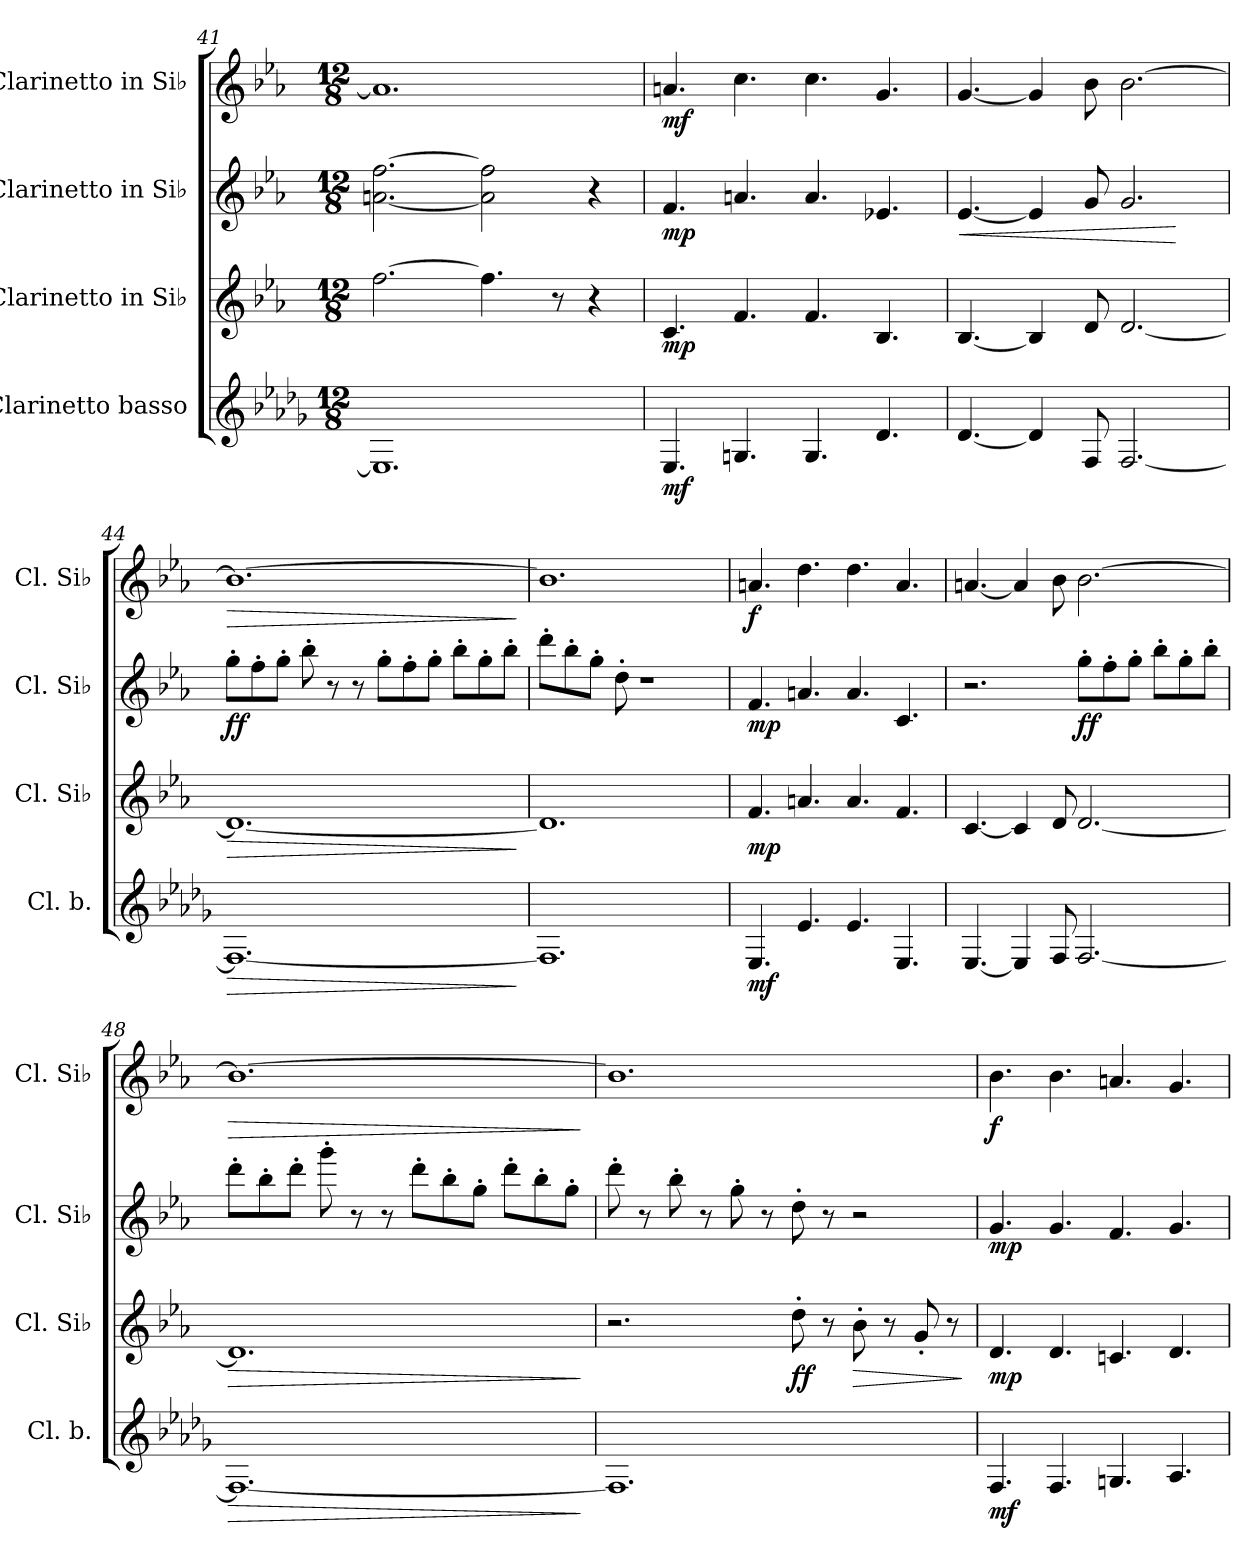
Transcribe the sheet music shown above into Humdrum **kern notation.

**kern	**dynam	**kern	**dynam	**kern	**dynam	**kern	**dynam
*part4	*part4	*part3	*part3	*part2	*part2	*part1	*part1
*staff4	*staff4	*staff3	*staff3	*staff2	*staff2	*staff1	*staff1
*I"Clarinetto basso	*	*I"Clarinetto in Si♭	*	*I"Clarinetto in Si♭	*	*I"Clarinetto in Si♭	*
*I'Cl. b.	*	*I'Cl. Si♭	*	*I'Cl. Si♭	*	*I'Cl. Si♭	*
*clefG2	*	*clefG2	*	*clefG2	*	*clefG2	*
*ITrd8c14	*	*ITrd1c2	*	*ITrd1c2	*	*ITrd1c2	*
*k[b-e-a-d-g-]	*	*k[b-e-a-d-g-]	*	*k[b-e-a-d-g-]	*	*k[b-e-a-d-g-]	*
*M12/8	*	*M12/8	*	*M12/8	*	*M12/8	*
=41	=41	=41	=41	=41	=41	=41	=41
1.EE-]	.	[2.ee-\	.	[2.gn\ [2.ee-\	.	1.g]	.
.	.	4.ee-\]	.	2g\] 2ee-\]	.	.	.
.	.	8r	.	.	.	.	.
.	.	4r	.	4r	.	.	.
=42	=42	=42	=42	=42	=42	=42	=42
!	!LO:DY:b	!	!LO:DY:b	!	!LO:DY:b	!	!LO:DY:b
4.EE-/	mf	4.B-/	mp	4.e-/	mp	4.gn/	mf
4.GGn/	.	4.e-/	.	4.gn/	.	4.b-\	.
4.GG/	.	4.e-/	.	4.g/	.	4.b-\	.
4.D-/	.	4.A-/	.	4.d-X/	.	4.f/	.
!!LO:PB:g=z
=43	=43	=43	=43	=43	=43	=43	=43
!	!	!	!	!	!LO:HP:b	!	!
[4.D-/	.	[4.A-/	.	[4.d-/	<	[4.f/	.
4D-/]	.	4A-/]	.	4d-/]	.	4f/]	.
8FF/	.	8c/	.	8f/	.	8a-\	.
[2.FF/	.	[2.c/	.	2.f/	.	[2.a-\	.
.	.	.	.	.	[	.	.
=44	=44	=44	=44	=44	=44	=44	=44
!	!LO:HP:b	!	!LO:HP:b	!	!LO:DY:b	!	!LO:HP:b
1.FF_	>	1.c_	>	8ff'\L	ff	1.a-_	>
.	.	.	.	8ee-'\	.	.	.
.	.	.	.	8ff'\J	.	.	.
.	.	.	.	8aa-'\	.	.	.
.	.	.	.	8r	.	.	.
.	.	.	.	8r	.	.	.
.	.	.	.	8ff'\L	.	.	.
.	.	.	.	8ee-'\	.	.	.
.	.	.	.	8ff'\J	.	.	.
.	.	.	.	8aa-'\L	.	.	.
.	.	.	.	8ff'\	.	.	.
.	.	.	.	8aa-'\J	.	.	.
.	]	.	]	.	.	.	]
=45	=45	=45	=45	=45	=45	=45	=45
1.FF]	.	1.c]	.	8ccc'\L	.	1.a-]	.
.	.	.	.	8aa-'\	.	.	.
.	.	.	.	8ff'\J	.	.	.
.	.	.	.	8cc'\	.	.	.
.	.	.	.	1r	.	.	.
=46	=46	=46	=46	=46	=46	=46	=46
!	!LO:DY:b	!	!LO:DY:b	!	!LO:DY:b	!	!LO:DY:b
4.EE-/	mf	4.e-/	mp	4.e-/	mp	4.gn/	f
4.E-/	.	4.gn/	.	4.gn/	.	4.cc\	.
4.E-/	.	4.g/	.	4.g/	.	4.cc\	.
4.EE-/	.	4.e-/	.	4.B-/	.	4.g/	.
!!LO:LB:g=z
=47	=47	=47	=47	=47	=47	=47	=47
[4.EE-/	.	[4.B-/	.	2.r	.	[4.gn/	.
4EE-/]	.	4B-/]	.	.	.	4g/]	.
8FF/	.	8c/	.	.	.	8a-\	.
!	!	!	!	!	!LO:DY:b	!	!
[2.FF/	.	[2.c/	.	8ff'\L	ff	[2.a-\	.
.	.	.	.	8ee-'\	.	.	.
.	.	.	.	8ff'\J	.	.	.
.	.	.	.	8aa-'\L	.	.	.
.	.	.	.	8ff'\	.	.	.
.	.	.	.	8aa-'\J	.	.	.
=48	=48	=48	=48	=48	=48	=48	=48
!	!LO:HP:b	!	!LO:HP:b	!	!	!	!LO:HP:b
1.FF_	>	1.c]	>	8ccc'\L	.	1.a-_	>
.	.	.	.	8aa-'\	.	.	.
.	.	.	.	8ccc'\J	.	.	.
.	.	.	.	8fff'\	.	.	.
.	.	.	.	8r	.	.	.
.	.	.	.	8r	.	.	.
.	.	.	.	8ccc'\L	.	.	.
.	.	.	.	8aa-'\	.	.	.
.	.	.	.	8ff'\J	.	.	.
.	.	.	.	8ccc'\L	.	.	.
.	.	.	.	8aa-'\	.	.	.
.	.	.	.	8ff'\J	.	.	.
.	]	.	]	.	.	.	]
=49	=49	=49	=49	=49	=49	=49	=49
1.FF]	.	2.r	.	8ccc'\	.	1.a-]	.
.	.	.	.	8r	.	.	.
.	.	.	.	8aa-'\	.	.	.
.	.	.	.	8r	.	.	.
.	.	.	.	8ff'\	.	.	.
.	.	.	.	8r	.	.	.
!	!	!	!LO:DY:b	!	!	!	!
.	.	8cc'\	ff	8cc'\	.	.	.
.	.	8r	.	8r	.	.	.
!	!	!	!LO:HP:b	!	!	!	!
.	.	8a-'\	>	2r	.	.	.
.	.	8r	.	.	.	.	.
.	.	8f'/	.	.	.	.	.
.	.	8r	.	.	.	.	.
.	.	.	]	.	.	.	.
!!LO:LB:g=z
=50	=50	=50	=50	=50	=50	=50	=50
!	!LO:DY:b	!	!LO:DY:b	!	!LO:DY:b	!	!LO:DY:b
4.FF/	mf	4.c/	mp	4.f/	mp	4.a-\	f
4.FF/	.	4.c/	.	4.f/	.	4.a-\	.
4.GGn/	.	4.B-X/	.	4.e-/	.	4.gn/	.
4.AA-/	.	4.c/	.	4.f/	.	4.f/	.
=	=	=	=	=	=	=	=
*-	*-	*-	*-	*-	*-	*-	*-
